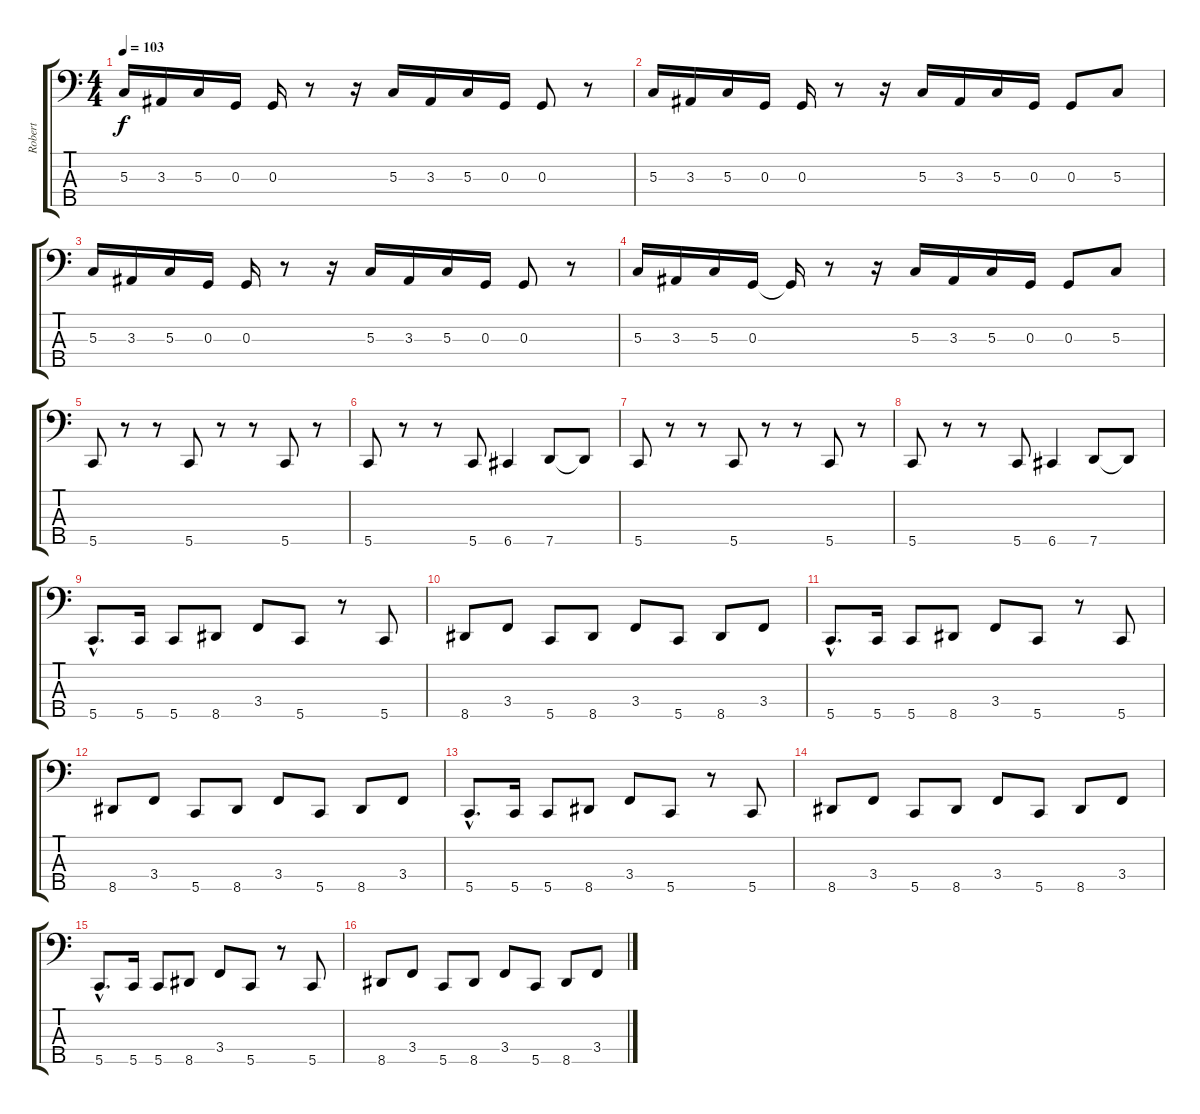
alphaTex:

\track ("Robert" "Robert") {instrument electricbassfinger}
\staff {score tabs}
\tuning (F2 C2 G1 D1 G0) {hide}
\ts (4 4)
\tempo 103
\clef f4
\ks c
5.3.16{dy f} 3.3.16 5.3.16 0.3.16 0.3.16 r.8 r.16 5.3.16 3.3.16 5.3.16 0.3.16 0.3.8 r.8 |
5.3.16 3.3.16 5.3.16 0.3.16 0.3.16 r.8 r.16 5.3.16 3.3.16 5.3.16 0.3.16 0.3.8 5.3.8 |
5.3.16 3.3.16 5.3.16 0.3.16 0.3.16 r.8 r.16 5.3.16 3.3.16 5.3.16 0.3.16 0.3.8 r.8 |
5.3.16 3.3.16 5.3.16 0.3.16 0.3{t}.16 r.8 r.16 5.3.16 3.3.16 5.3.16 0.3.16 0.3.8 5.3.8 |
5.5.8 r.8 r.8 5.5.8 r.8 r.8 5.5.8 r.8 |
5.5.8 r.8 r.8 5.5.8 6.5.4 7.5.8 7.5{t}.8 |
5.5.8 r.8 r.8 5.5.8 r.8 r.8 5.5.8 r.8 |
5.5.8 r.8 r.8 5.5.8 6.5.4 7.5.8 7.5{t}.8 |
5.5{hac}.8{d} 5.5.16 5.5.8 8.5.8 3.4.8 5.5.8 r.8 5.5.8 |
8.5.8 3.4.8 5.5.8 8.5.8 3.4.8 5.5.8 8.5.8 3.4.8 |
5.5{hac}.8{d} 5.5.16 5.5.8 8.5.8 3.4.8 5.5.8 r.8 5.5.8 |
8.5.8 3.4.8 5.5.8 8.5.8 3.4.8 5.5.8 8.5.8 3.4.8 |
5.5{hac}.8{d} 5.5.16 5.5.8 8.5.8 3.4.8 5.5.8 r.8 5.5.8 |
8.5.8 3.4.8 5.5.8 8.5.8 3.4.8 5.5.8 8.5.8 3.4.8 |
5.5{hac}.8{d} 5.5.16 5.5.8 8.5.8 3.4.8 5.5.8 r.8 5.5.8 |
8.5.8 3.4.8 5.5.8 8.5.8 3.4.8 5.5.8 8.5.8 3.4.8
